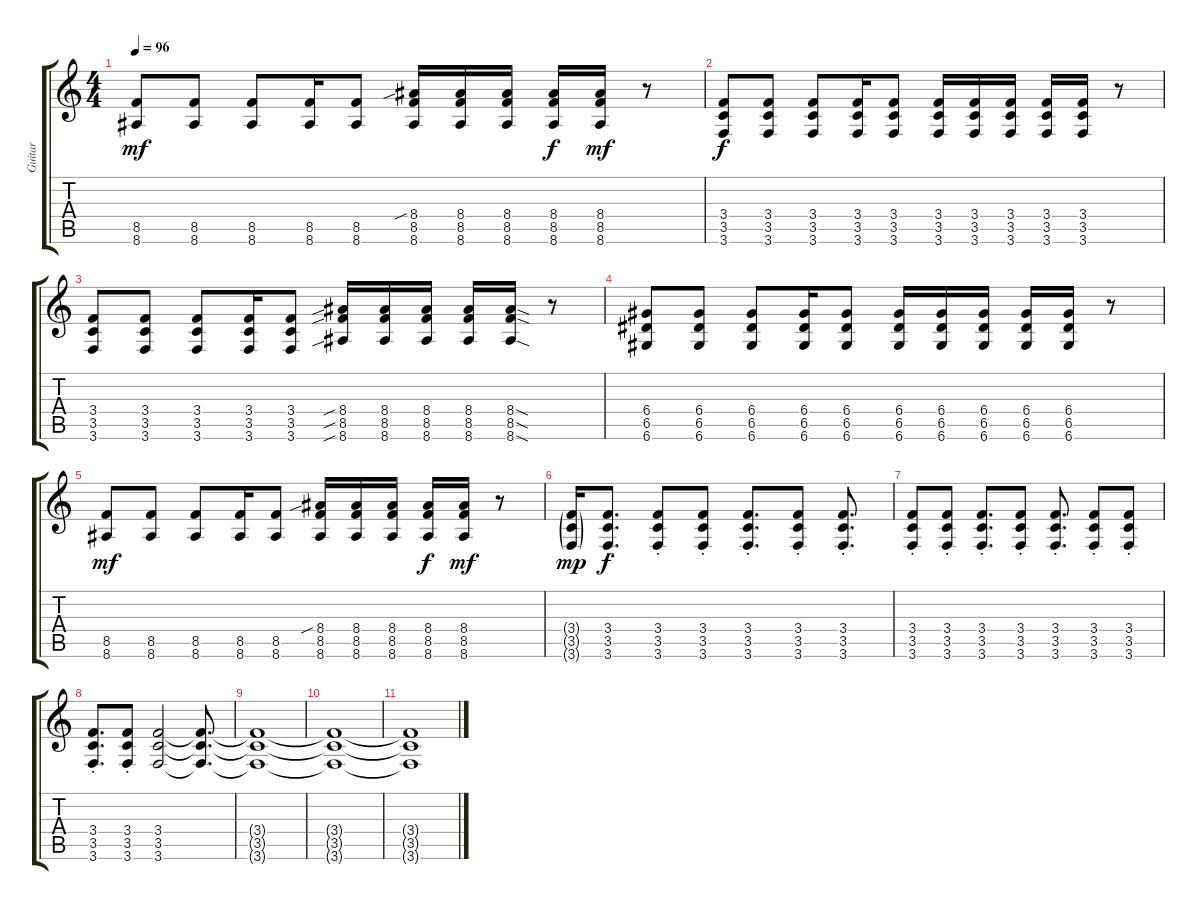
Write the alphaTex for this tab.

\track ("Guitar" "Guitar") {instrument distortionguitar}
\staff {score tabs}
\tuning (E4 B3 G3 D3 A2 D2) {hide}
\ts (4 4)
\tempo 96
\clef g2
\ks c
(8.5 8.6).8{dy mf} (8.5 8.6).8 (8.5 8.6).8 (8.5 8.6).16 (8.5 8.6).8 (8.4{sib} 8.5 8.6).16 (8.4 8.5 8.6).16 (8.4 8.5 8.6).16 (8.4 8.5 8.6).16{dy f} (8.4 8.5 8.6).16{dy mf} r.8 |
(3.4 3.5 3.6).8{dy f} (3.4 3.5 3.6).8 (3.4 3.5 3.6).8 (3.4 3.5 3.6).16 (3.4 3.5 3.6).8 (3.4 3.5 3.6).16 (3.4 3.5 3.6).16 (3.4 3.5 3.6).16 (3.4 3.5 3.6).16 (3.4 3.5 3.6).16 r.8 |
(3.4 3.5 3.6).8 (3.4 3.5 3.6).8 (3.4 3.5 3.6).8 (3.4 3.5 3.6).16 (3.4 3.5 3.6).8 (8.4{sib} 8.5{sib} 8.6{sib}).16 (8.4 8.5 8.6).16 (8.4 8.5 8.6).16 (8.4 8.5 8.6).16 (8.4{sod} 8.5{sod} 8.6{sod}).16 r.8 |
(6.4 6.5 6.6).8 (6.4 6.5 6.6).8 (6.4 6.5 6.6).8 (6.4 6.5 6.6).16 (6.4 6.5 6.6).8 (6.4 6.5 6.6).16 (6.4 6.5 6.6).16 (6.4 6.5 6.6).16 (6.4 6.5 6.6).16 (6.4 6.5 6.6).16 r.8 |
(8.5 8.6).8{dy mf} (8.5 8.6).8 (8.5 8.6).8 (8.5 8.6).16 (8.5 8.6).8 (8.4{sib} 8.5 8.6).16 (8.4 8.5 8.6).16 (8.4 8.5 8.6).16 (8.4 8.5 8.6).16{dy f} (8.4 8.5 8.6).16{dy mf} r.8 |
(3.4{g} 3.5{g} 3.6{g}).16{dy mp} (3.4{st} 3.5{st} 3.6{st}).8{d dy f} (3.4{st} 3.5{st} 3.6{st}).8 (3.4{st} 3.5{st} 3.6{st}).8 (3.4{st} 3.5{st} 3.6{st}).8{d} (3.4{st} 3.5{st} 3.6{st}).8 (3.4{st} 3.5{st} 3.6{st}).8{d} |
(3.4{st} 3.5{st} 3.6{st}).8 (3.4{st} 3.5{st} 3.6{st}).8 (3.4{st} 3.5{st} 3.6{st}).8{d} (3.4{st} 3.5{st} 3.6{st}).8 (3.4{st} 3.5{st} 3.6{st}).8{d} (3.4{st} 3.5{st} 3.6{st}).8 (3.4{st} 3.5{st} 3.6{st}).8 |
(3.4{st} 3.5{st} 3.6{st}).8{d} (3.4{st} 3.5{st} 3.6{st}).8 (3.4 3.5 3.6).2 (3.4{t} 3.5{t} 3.6{t}).8{d} |
(3.4{t} 3.5{t} 3.6{t}).1 |
(3.4{t} 3.5{t} 3.6{t}).1 |
(3.4{t} 3.5{t} 3.6{t}).1
